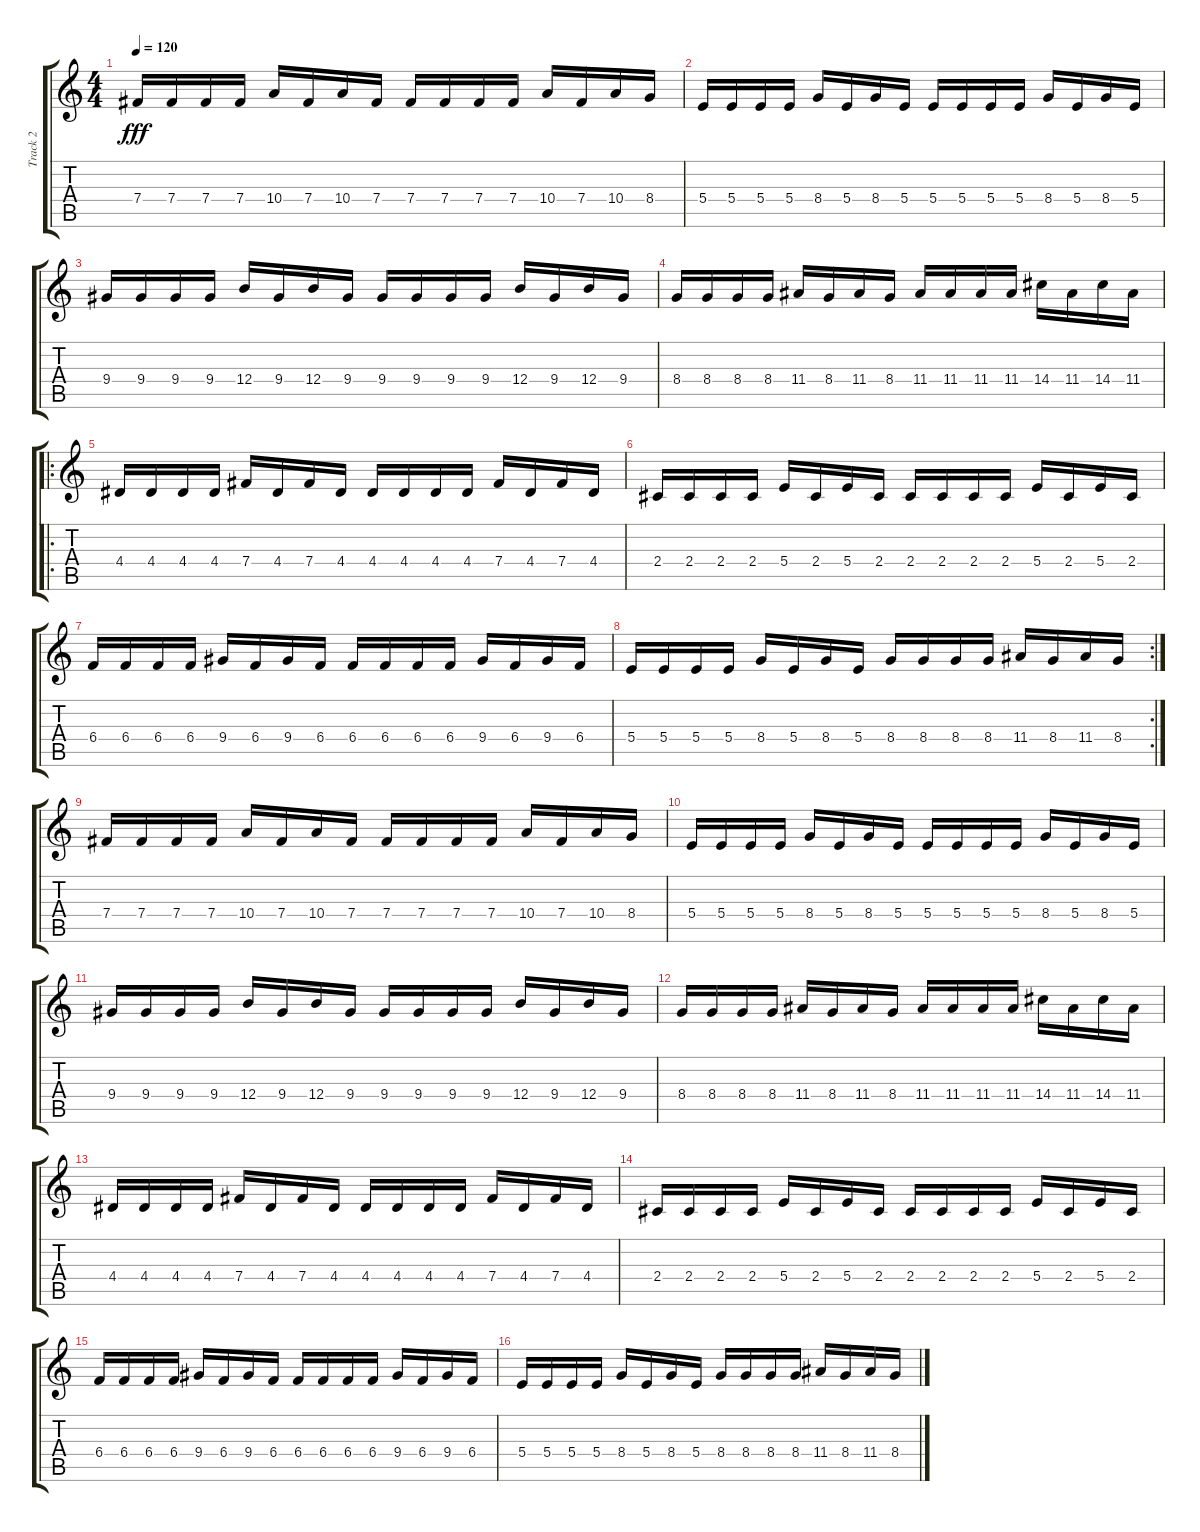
\track ("Track 2" "Track 2") {instrument distortionguitar}
\staff {score tabs}
\tuning (Db4 Ab3 E3 B2 Gb2 Db2) {hide}
\ts (4 4)
\tempo 120
\clef g2
\ks c
7.4.16{dy fff} 7.4.16 7.4.16 7.4.16 10.4.16 7.4.16 10.4.16 7.4.16 7.4.16 7.4.16 7.4.16 7.4.16 10.4.16 7.4.16 10.4.16 8.4.16 |
5.4.16 5.4.16 5.4.16 5.4.16 8.4.16 5.4.16 8.4.16 5.4.16 5.4.16 5.4.16 5.4.16 5.4.16 8.4.16 5.4.16 8.4.16 5.4.16 |
9.4.16 9.4.16 9.4.16 9.4.16 12.4.16 9.4.16 12.4.16 9.4.16 9.4.16 9.4.16 9.4.16 9.4.16 12.4.16 9.4.16 12.4.16 9.4.16 |
8.4.16 8.4.16 8.4.16 8.4.16 11.4.16 8.4.16 11.4.16 8.4.16 11.4.16 11.4.16 11.4.16 11.4.16 14.4.16 11.4.16 14.4.16 11.4.16 |
\ro
4.4.16 4.4.16 4.4.16 4.4.16 7.4.16 4.4.16 7.4.16 4.4.16 4.4.16 4.4.16 4.4.16 4.4.16 7.4.16 4.4.16 7.4.16 4.4.16 |
2.4.16 2.4.16 2.4.16 2.4.16 5.4.16 2.4.16 5.4.16 2.4.16 2.4.16 2.4.16 2.4.16 2.4.16 5.4.16 2.4.16 5.4.16 2.4.16 |
6.4.16 6.4.16 6.4.16 6.4.16 9.4.16 6.4.16 9.4.16 6.4.16 6.4.16 6.4.16 6.4.16 6.4.16 9.4.16 6.4.16 9.4.16 6.4.16 |
\rc 2
5.4.16 5.4.16 5.4.16 5.4.16 8.4.16 5.4.16 8.4.16 5.4.16 8.4.16 8.4.16 8.4.16 8.4.16 11.4.16 8.4.16 11.4.16 8.4.16 |
7.4.16 7.4.16 7.4.16 7.4.16 10.4.16 7.4.16 10.4.16 7.4.16 7.4.16 7.4.16 7.4.16 7.4.16 10.4.16 7.4.16 10.4.16 8.4.16 |
5.4.16 5.4.16 5.4.16 5.4.16 8.4.16 5.4.16 8.4.16 5.4.16 5.4.16 5.4.16 5.4.16 5.4.16 8.4.16 5.4.16 8.4.16 5.4.16 |
9.4.16 9.4.16 9.4.16 9.4.16 12.4.16 9.4.16 12.4.16 9.4.16 9.4.16 9.4.16 9.4.16 9.4.16 12.4.16 9.4.16 12.4.16 9.4.16 |
8.4.16 8.4.16 8.4.16 8.4.16 11.4.16 8.4.16 11.4.16 8.4.16 11.4.16 11.4.16 11.4.16 11.4.16 14.4.16 11.4.16 14.4.16 11.4.16 |
4.4.16 4.4.16 4.4.16 4.4.16 7.4.16 4.4.16 7.4.16 4.4.16 4.4.16 4.4.16 4.4.16 4.4.16 7.4.16 4.4.16 7.4.16 4.4.16 |
2.4.16 2.4.16 2.4.16 2.4.16 5.4.16 2.4.16 5.4.16 2.4.16 2.4.16 2.4.16 2.4.16 2.4.16 5.4.16 2.4.16 5.4.16 2.4.16 |
6.4.16 6.4.16 6.4.16 6.4.16 9.4.16 6.4.16 9.4.16 6.4.16 6.4.16 6.4.16 6.4.16 6.4.16 9.4.16 6.4.16 9.4.16 6.4.16 |
5.4.16 5.4.16 5.4.16 5.4.16 8.4.16 5.4.16 8.4.16 5.4.16 8.4.16 8.4.16 8.4.16 8.4.16 11.4.16 8.4.16 11.4.16 8.4.16
